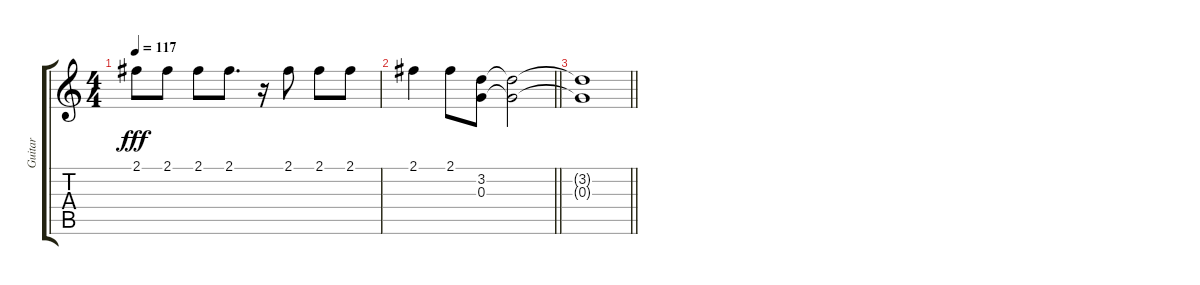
\track ("Guitar" "Guitar") {instrument overdrivenguitar}
\staff {score tabs}
\tuning (E4 B3 G3 D3 A2 E2) {hide}
\ts (4 4)
\tempo 117
\clef g2
\ks c
2.1.8{dy fff} 2.1.8 2.1.8 2.1.8{d} r.16 2.1.8 2.1.8 2.1.8 |
\barLineRight lightlight
2.1.4 2.1.8 (3.2 0.3).8 (3.2{t} 0.3{t}).2 |
\barLineRight lightlight
(3.2{t} 0.3{t}).1
